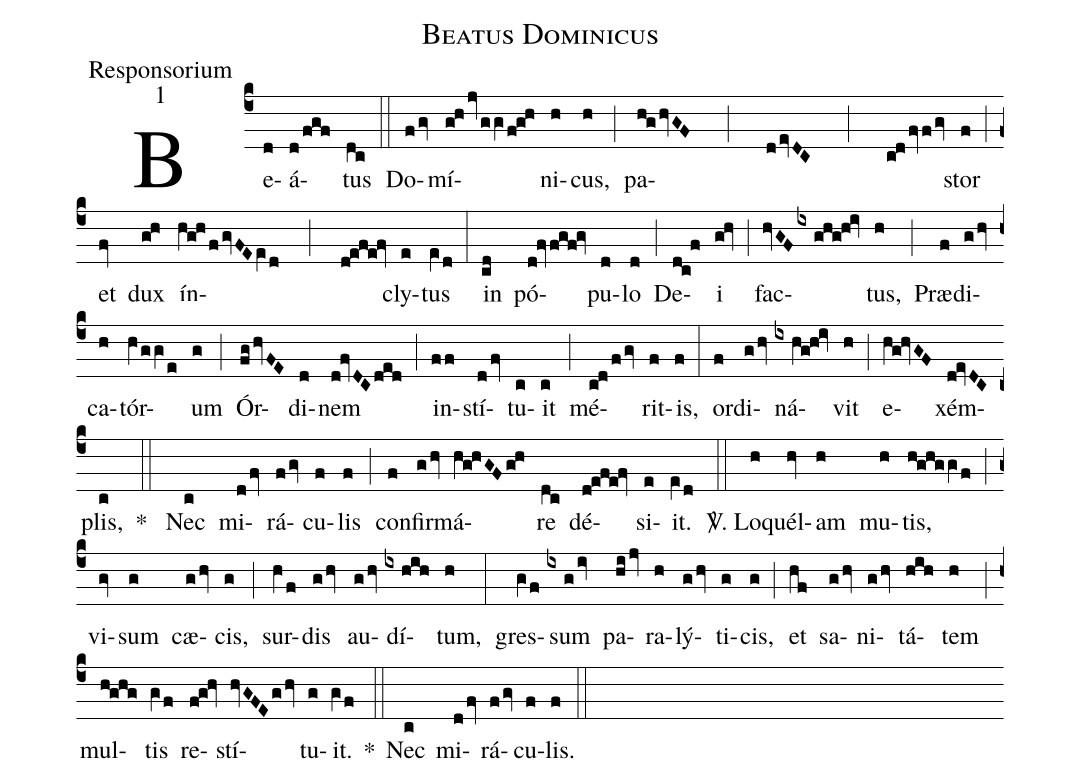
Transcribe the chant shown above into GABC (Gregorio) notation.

name:Beatus Dominicus;
office-part:Responsorium;
mode:1;
%%
(c4)Be(d)á(d/fgf)tus(dc) (::) Do(fgv)mí(g!hjv/ggVf!g!h)ni(h)cus,(h) (;) pa(h!ghvGF ; devDC ; c!d/fv/fgv)stor(f) (;) et(fv) dux(g!h) ín(hV!g!h/fgvFE/eVd ; d!e!f!e!fv)cly(e)tus(eVd) (:) in(cd) pó(d!fv/f!g!f!gv)pu(d)lo(d) (;)  De(d!c!f)i(g!hv) (;) fac(hvGF/ix/ghg!h!iv)tus,(h) (;) Præ(f)di(ghv)ca(h)tór(hVg/gVe)um(g) (;) Ór(fghvFE)di(d)nem(d!fvDCded) (;) in(f/f)stí(dfv)tu(c)it(c) (;) mé(c!d/fgv)rit(f)is,(f) (:) or(f)di(ghv)ná(ix/hV!g!h!iv)vit(h) (;) e(hV!g!hvGF)xém(d!evDC)plis,(c) * (::) Nec(c) mi(dfv)rá(fgv)cu(f)lis(f) (;) con(f)fir(ghv)má(hV!g!hGFg!h)re(dc) dé(d!e!f!e!fv)si(e)it.(eVd) (::) <sp>V/</sp>. Lo(h)quél(hv)am(h) mu(h)tis,(h!g!h!g/gVf) (;) vi(gv)sum(g) cæ(ghv)cis,(g) (;) sur(hVf)dis(ghv) au(ghv)dí(ix/hih)tum,(h) (:) gres(gVf)sum(ix/giv) pa(hijv)ra(h)lý(ghv)ti(g)cis,(g) (;) et(hf) sa(ghv)ni(ghv)tá(hih)tem(h) (;) mul(h!g!h!g)tis(gVf) re(f!g!hv)stí(hvGFEghv)tu(g)it.(gVf) *(::) Nec(c) mi(dfv)rá(fgv)cu(f)lis.(f) (::)
